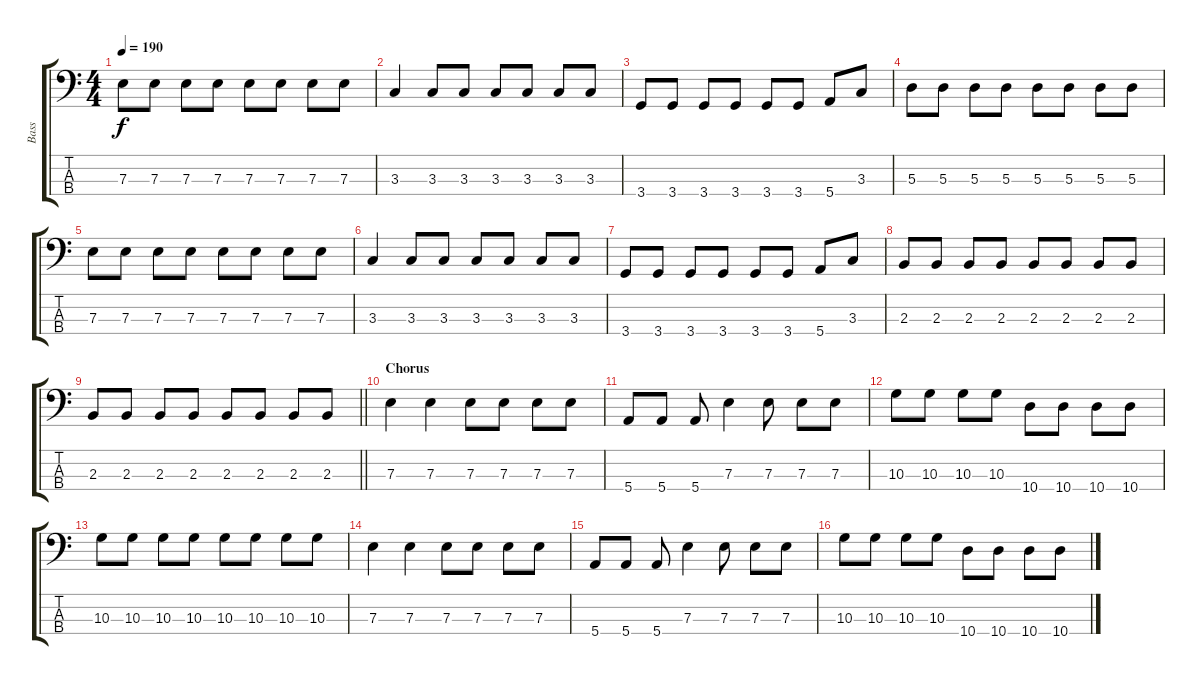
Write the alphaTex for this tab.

\track ("Bass" "Bass") {instrument electricbasspick}
\staff {score tabs}
\tuning (G2 D2 A1 E1) {hide}
\ts (4 4)
\tempo 190
\clef f4
\ks c
7.3.8{dy f} 7.3.8 7.3.8 7.3.8 7.3.8 7.3.8 7.3.8 7.3.8 |
3.3.4 3.3.8 3.3.8 3.3.8 3.3.8 3.3.8 3.3.8 |
3.4.8 3.4.8 3.4.8 3.4.8 3.4.8 3.4.8 5.4.8 3.3.8 |
5.3.8 5.3.8 5.3.8 5.3.8 5.3.8 5.3.8 5.3.8 5.3.8 |
7.3.8 7.3.8 7.3.8 7.3.8 7.3.8 7.3.8 7.3.8 7.3.8 |
3.3.4 3.3.8 3.3.8 3.3.8 3.3.8 3.3.8 3.3.8 |
3.4.8 3.4.8 3.4.8 3.4.8 3.4.8 3.4.8 5.4.8 3.3.8 |
2.3.8 2.3.8 2.3.8 2.3.8 2.3.8 2.3.8 2.3.8 2.3.8 |
\barLineRight lightlight
2.3.8 2.3.8 2.3.8 2.3.8 2.3.8 2.3.8 2.3.8 2.3.8 |
\section ("" "Chorus")
7.3.4 7.3.4 7.3.8 7.3.8 7.3.8 7.3.8 |
5.4.8 5.4.8 5.4.8 7.3.4 7.3.8 7.3.8 7.3.8 |
10.3.8 10.3.8 10.3.8 10.3.8 10.4.8 10.4.8 10.4.8 10.4.8 |
10.3.8 10.3.8 10.3.8 10.3.8 10.3.8 10.3.8 10.3.8 10.3.8 |
7.3.4 7.3.4 7.3.8 7.3.8 7.3.8 7.3.8 |
5.4.8 5.4.8 5.4.8 7.3.4 7.3.8 7.3.8 7.3.8 |
10.3.8 10.3.8 10.3.8 10.3.8 10.4.8 10.4.8 10.4.8 10.4.8
